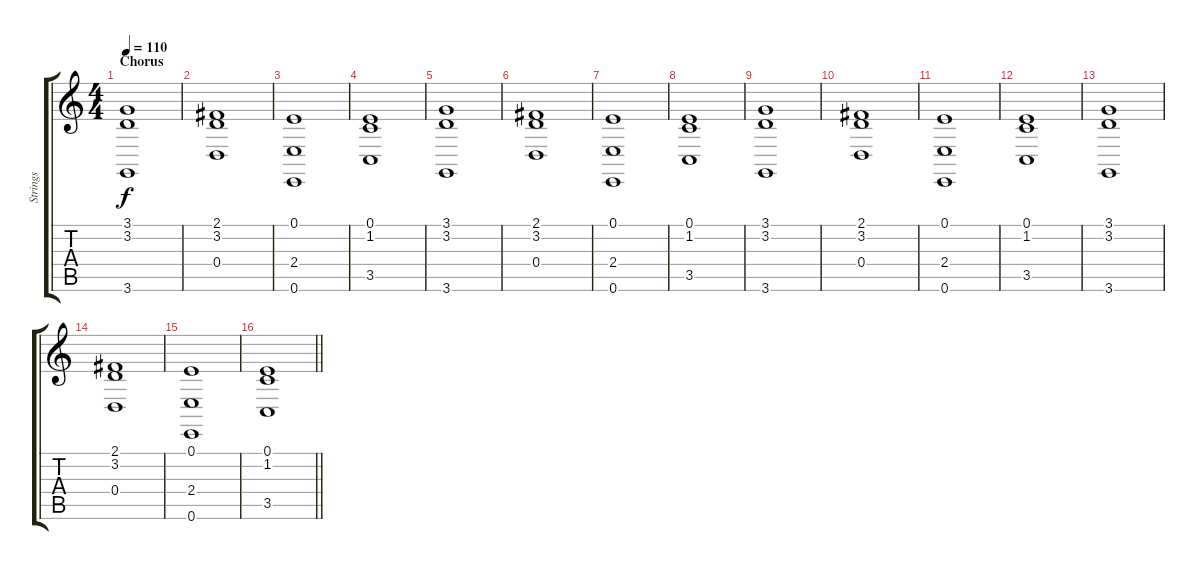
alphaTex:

\track ("Strings" "Strings") {instrument stringensemble1}
\staff {score tabs}
\tuning (E4 B3 G3 D3 A2 E2) {hide}
\ts (4 4)
\section ("" "Chorus")
\tempo 110
\clef g2
\ks c
(3.1 3.2 3.6).1{dy f volume 10} |
(2.1 3.2 0.4).1 |
(0.1 2.4 0.6).1 |
(0.1 1.2 3.5).1 |
(3.1 3.2 3.6).1 |
(2.1 3.2 0.4).1 |
(0.1 2.4 0.6).1 |
(0.1 1.2 3.5).1 |
(3.1 3.2 3.6).1 |
(2.1 3.2 0.4).1 |
(0.1 2.4 0.6).1 |
(0.1 1.2 3.5).1 |
(3.1 3.2 3.6).1 |
(2.1 3.2 0.4).1 |
(0.1 2.4 0.6).1 |
\barLineRight lightlight
(0.1 1.2 3.5).1
